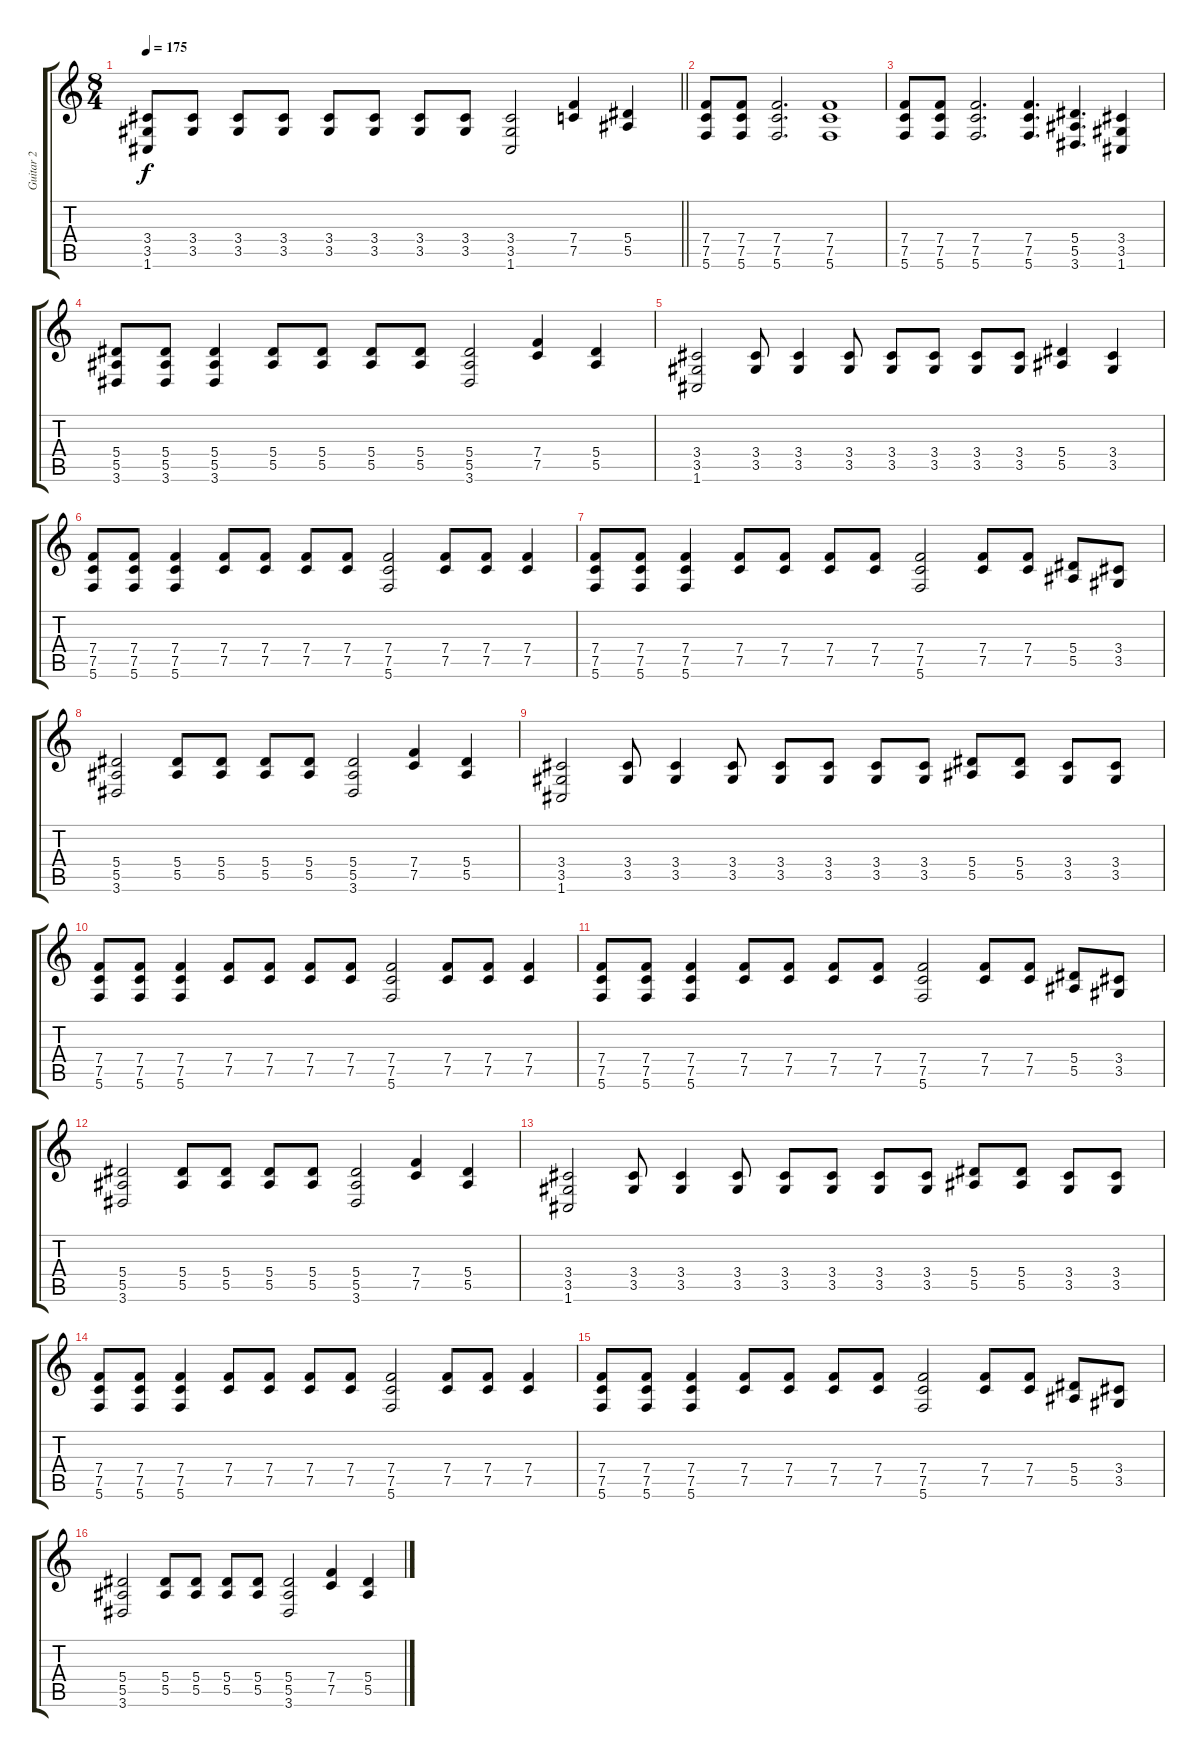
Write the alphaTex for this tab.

\track ("Guitar 2" "Guitar 2") {instrument distortionguitar}
\staff {score tabs}
\tuning (C4 G3 Eb3 Bb2 F2 C2) {hide}
\ts (8 4)
\tempo 175
\clef g2
\barLineRight lightlight
\ks c
(3.4 3.5 1.6).8{dy f} (3.4 3.5).8 (3.4 3.5).8 (3.4 3.5).8 (3.4 3.5).8 (3.4 3.5).8 (3.4 3.5).8 (3.4 3.5).8 (3.4 3.5 1.6).2 (7.4 7.5).4 (5.4 5.5).4 |
\section ("" "")
(7.4 7.5 5.6).8 (7.4 7.5 5.6).8 (7.4 7.5 5.6).2{d} (7.4 7.5 5.6).1 |
(7.4 7.5 5.6).8 (7.4 7.5 5.6).8 (7.4 7.5 5.6).2{d} (7.4 7.5 5.6).4{d} (5.4 5.5 3.6).4{d} (3.4 3.5 1.6).4 |
(5.4 5.5 3.6).8 (5.4 5.5 3.6).8 (5.4 5.5 3.6).4 (5.4 5.5).8 (5.4 5.5).8 (5.4 5.5).8 (5.4 5.5).8 (5.4 5.5 3.6).2 (7.4 7.5).4 (5.4 5.5).4 |
(3.4 3.5 1.6).2 (3.4 3.5).8 (3.4 3.5).4 (3.4 3.5).8 (3.4 3.5).8 (3.4 3.5).8 (3.4 3.5).8 (3.4 3.5).8 (5.4 5.5).4 (3.4 3.5).4 |
(7.4 7.5 5.6).8 (7.4 7.5 5.6).8 (7.4 7.5 5.6).4 (7.4 7.5).8 (7.4 7.5).8 (7.4 7.5).8 (7.4 7.5).8 (7.4 7.5 5.6).2 (7.4 7.5).8 (7.4 7.5).8 (7.4 7.5).4 |
(7.4 7.5 5.6).8 (7.4 7.5 5.6).8 (7.4 7.5 5.6).4 (7.4 7.5).8 (7.4 7.5).8 (7.4 7.5).8 (7.4 7.5).8 (7.4 7.5 5.6).2 (7.4 7.5).8 (7.4 7.5).8 (5.4 5.5).8 (3.4 3.5).8 |
(5.4 5.5 3.6).2 (5.4 5.5).8 (5.4 5.5).8 (5.4 5.5).8 (5.4 5.5).8 (5.4 5.5 3.6).2 (7.4 7.5).4 (5.4 5.5).4 |
(3.4 3.5 1.6).2 (3.4 3.5).8 (3.4 3.5).4 (3.4 3.5).8 (3.4 3.5).8 (3.4 3.5).8 (3.4 3.5).8 (3.4 3.5).8 (5.4 5.5).8 (5.4 5.5).8 (3.4 3.5).8 (3.4 3.5).8 |
(7.4 7.5 5.6).8 (7.4 7.5 5.6).8 (7.4 7.5 5.6).4 (7.4 7.5).8 (7.4 7.5).8 (7.4 7.5).8 (7.4 7.5).8 (7.4 7.5 5.6).2 (7.4 7.5).8 (7.4 7.5).8 (7.4 7.5).4 |
(7.4 7.5 5.6).8 (7.4 7.5 5.6).8 (7.4 7.5 5.6).4 (7.4 7.5).8 (7.4 7.5).8 (7.4 7.5).8 (7.4 7.5).8 (7.4 7.5 5.6).2 (7.4 7.5).8 (7.4 7.5).8 (5.4 5.5).8 (3.4 3.5).8 |
(5.4 5.5 3.6).2 (5.4 5.5).8 (5.4 5.5).8 (5.4 5.5).8 (5.4 5.5).8 (5.4 5.5 3.6).2 (7.4 7.5).4 (5.4 5.5).4 |
(3.4 3.5 1.6).2 (3.4 3.5).8 (3.4 3.5).4 (3.4 3.5).8 (3.4 3.5).8 (3.4 3.5).8 (3.4 3.5).8 (3.4 3.5).8 (5.4 5.5).8 (5.4 5.5).8 (3.4 3.5).8 (3.4 3.5).8 |
(7.4 7.5 5.6).8 (7.4 7.5 5.6).8 (7.4 7.5 5.6).4 (7.4 7.5).8 (7.4 7.5).8 (7.4 7.5).8 (7.4 7.5).8 (7.4 7.5 5.6).2 (7.4 7.5).8 (7.4 7.5).8 (7.4 7.5).4 |
(7.4 7.5 5.6).8 (7.4 7.5 5.6).8 (7.4 7.5 5.6).4 (7.4 7.5).8 (7.4 7.5).8 (7.4 7.5).8 (7.4 7.5).8 (7.4 7.5 5.6).2 (7.4 7.5).8 (7.4 7.5).8 (5.4 5.5).8 (3.4 3.5).8 |
(5.4 5.5 3.6).2 (5.4 5.5).8 (5.4 5.5).8 (5.4 5.5).8 (5.4 5.5).8 (5.4 5.5 3.6).2 (7.4 7.5).4 (5.4 5.5).4
